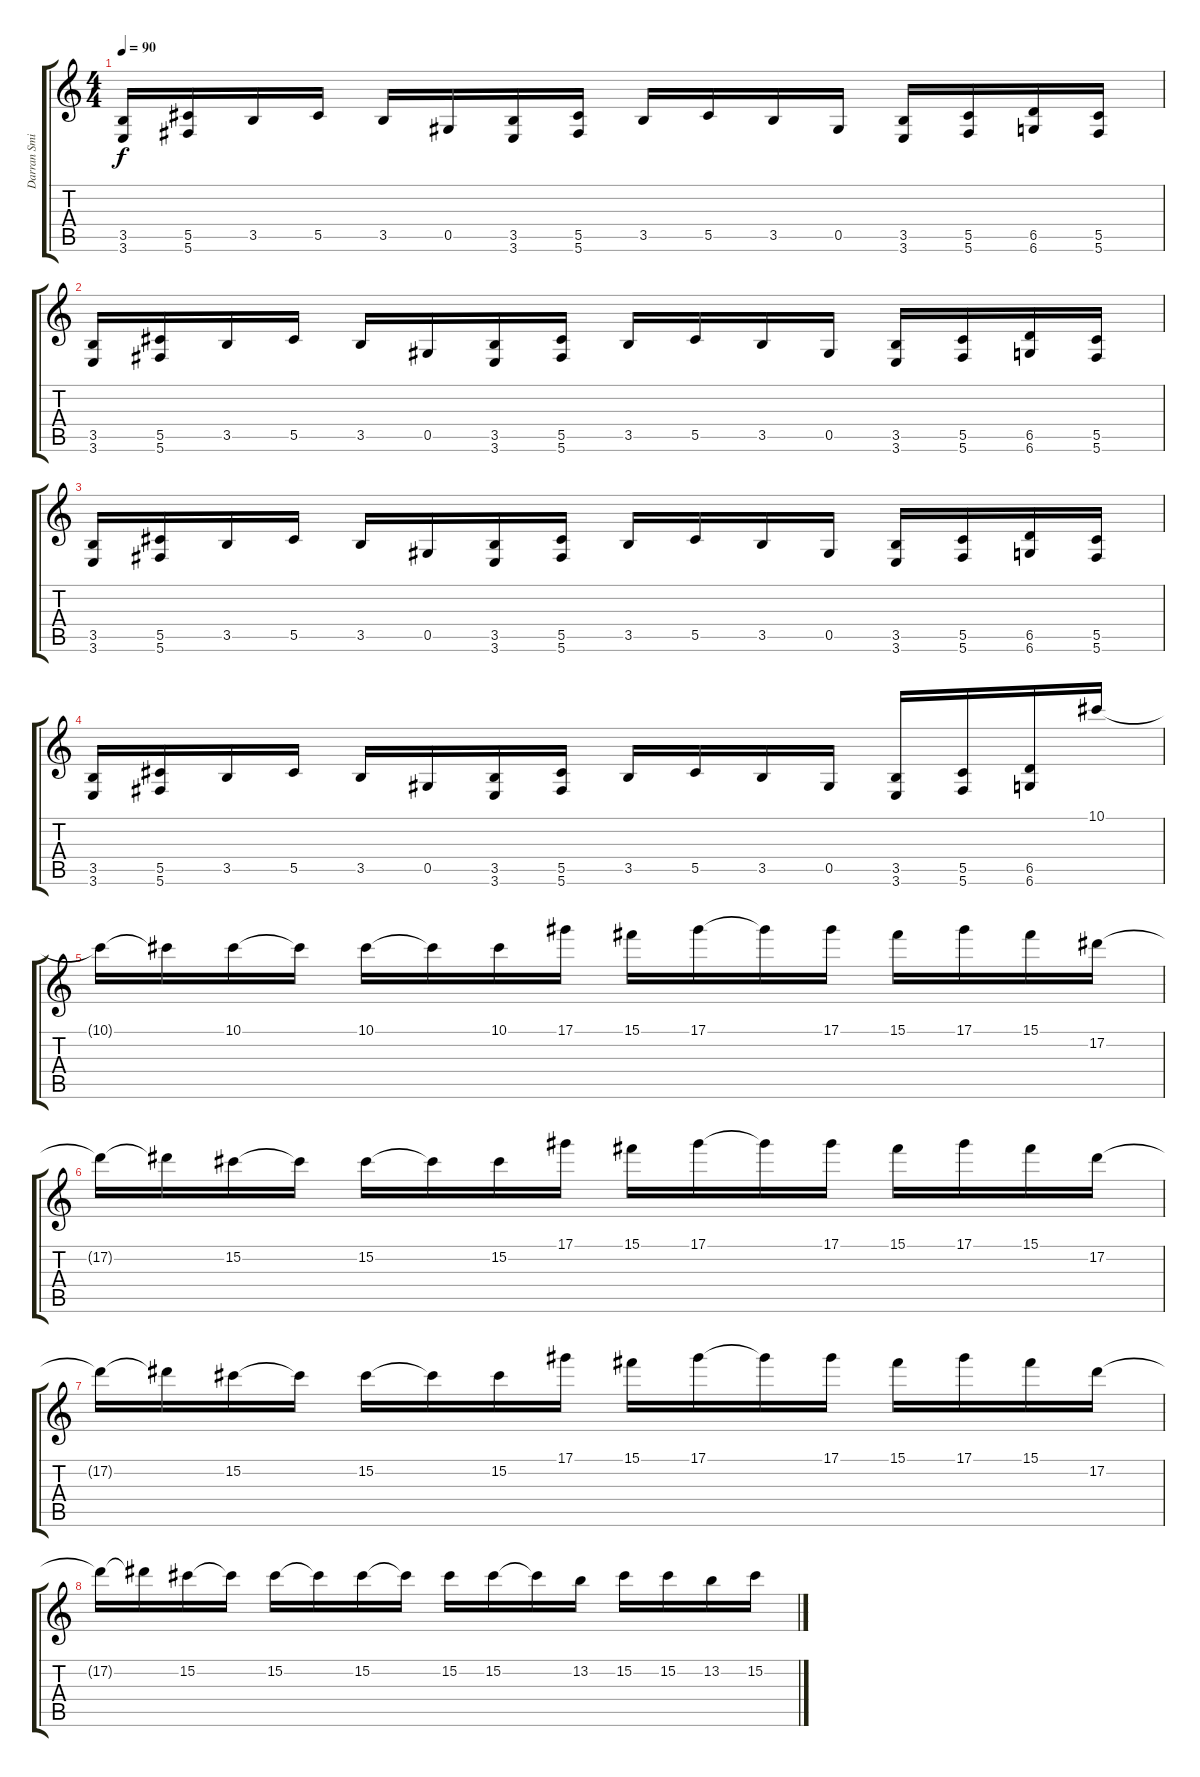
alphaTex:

\track ("Darran Smith" "Darran Smi") {instrument distortionguitar}
\staff {score tabs}
\tuning (Eb4 Bb3 Gb3 Db3 Ab2 Db2) {hide}
\ts (4 4)
\tempo 90
\clef g2
\ks c
(3.5 3.6).16{dy f} (5.5 5.6).16 3.5.16 5.5.16 3.5.16 0.5.16 (3.5 3.6).16 (5.5 5.6).16 3.5.16 5.5.16 3.5.16 0.5.16 (3.5 3.6).16 (5.5 5.6).16 (6.5 6.6).16 (5.5 5.6).16 |
(3.5 3.6).16 (5.5 5.6).16 3.5.16 5.5.16 3.5.16 0.5.16 (3.5 3.6).16 (5.5 5.6).16 3.5.16 5.5.16 3.5.16 0.5.16 (3.5 3.6).16 (5.5 5.6).16 (6.5 6.6).16 (5.5 5.6).16 |
(3.5 3.6).16 (5.5 5.6).16 3.5.16 5.5.16 3.5.16 0.5.16 (3.5 3.6).16 (5.5 5.6).16 3.5.16 5.5.16 3.5.16 0.5.16 (3.5 3.6).16 (5.5 5.6).16 (6.5 6.6).16 (5.5 5.6).16 |
(3.5 3.6).16 (5.5 5.6).16 3.5.16 5.5.16 3.5.16 0.5.16 (3.5 3.6).16 (5.5 5.6).16 3.5.16 5.5.16 3.5.16 0.5.16 (3.5 3.6).16 (5.5 5.6).16 (6.5 6.6).16 10.1.16 |
10.1{t}.16 10.1{t}.16 10.1.16 10.1{t}.16 10.1.16 10.1{t}.16 10.1.16 17.1.16 15.1.16 17.1.16 17.1{t}.16 17.1.16 15.1.16 17.1.16 15.1.16 17.2.16 |
17.2{t}.16 17.2{t}.16 15.2.16 15.2{t}.16 15.2.16 15.2{t}.16 15.2.16 17.1.16 15.1.16 17.1.16 17.1{t}.16 17.1.16 15.1.16 17.1.16 15.1.16 17.2.16 |
17.2{t}.16 17.2{t}.16 15.2.16 15.2{t}.16 15.2.16 15.2{t}.16 15.2.16 17.1.16 15.1.16 17.1.16 17.1{t}.16 17.1.16 15.1.16 17.1.16 15.1.16 17.2.16 |
17.2{t}.16 17.2{t}.16 15.2.16 15.2{t}.16 15.2.16 15.2{t}.16 15.2.16 15.2{t}.16 15.2.16 15.2.16 15.2{t}.16 13.2.16 15.2.16 15.2.16 13.2.16 15.2.16
